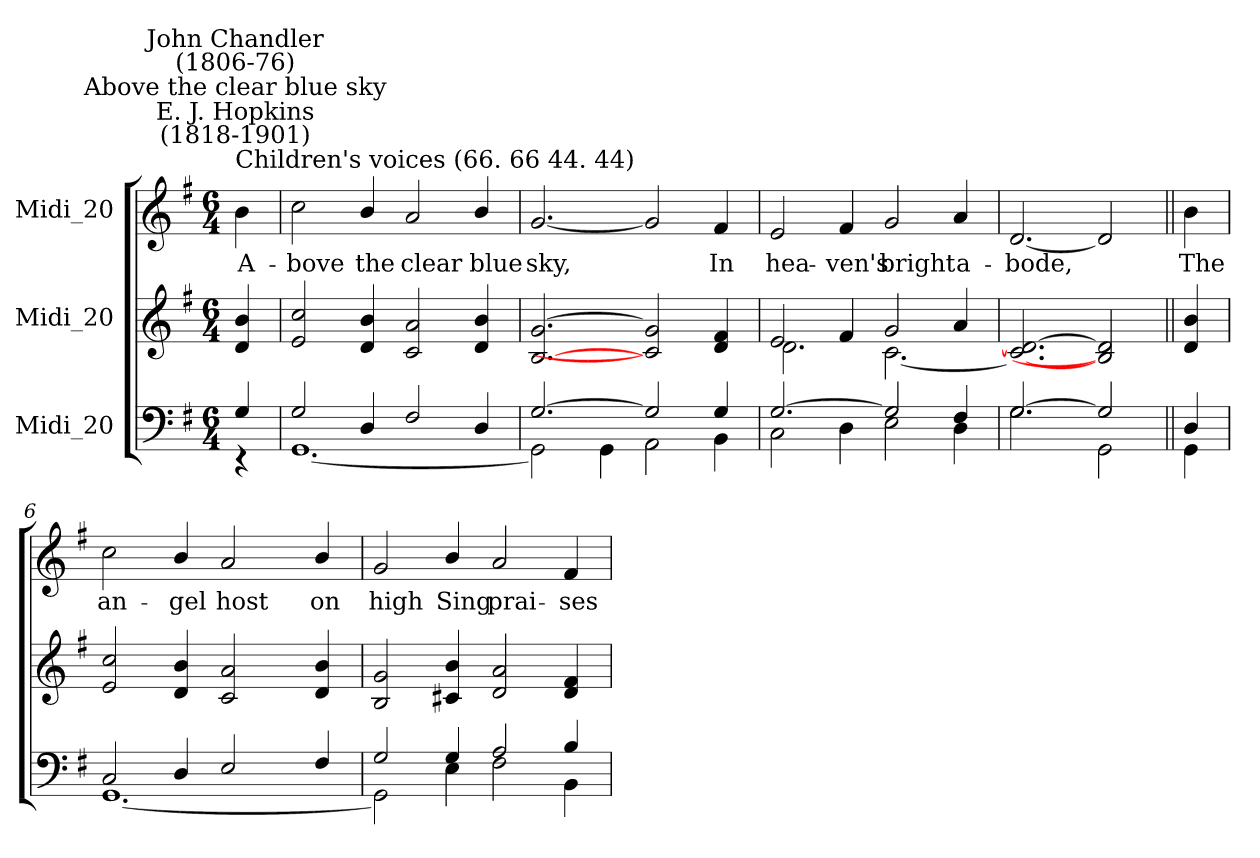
**kern	**kern	**kern	**text
*part3	*part2	*part1	*part1
*staff3	*staff2	*staff1	*staff1
*I"Midi_20	*I"Midi_20	*I"Midi_20	*
*clefF4	*clefG2	*clefG2	*
*k[f#]	*k[f#]	*k[f#]	*
*G:	*G:	*G:	*
*M6/4	*M6/4	*M6/4	*
=	=	=	=
*^	*^	*	*
!	!	!	!	!LO:TX:a:t=Children's voices (66. 66 44. 44)	!
!	!	!	!	!LO:TX:a:cj:t=E. J. Hopkins\n(1818-1901)	!
!	!	!	!	!LO:TX:a:cj:t=Above the clear blue sky	!
!	!	!	!	!LO:TX:a:cj:t=John Chandler\n(1806-76)	!
!	!	!	!	!	!LO:LY:b
4G/	4r	4d/ 4b/	4ryy	4b	A-
=1	=1	=1	=1	=1	=1
!	!	!	!LO:N:vis=1	!	!LO:LY:b
2G/	[1.GG\	2e/ 2cc/	1.ryy	2cc	-bove
!	!	!	!	!	!LO:LY:b
4D/	.	4d/ 4b/	.	4b/	the
!	!	!	!	!	!LO:LY:b
2F#/	.	2c/ 2a/	.	2a	clear
!	!	!	!	!	!LO:LY:b
4D/	.	4d/ 4b/	.	4b/	blue
=2	=2	=2	=2	=2	=2
!	!	!	!LO:N:vis=1	!	!LO:LY:b
[2.G/	2GG\]	[2.B/ [2.g/	1.ryy	[2.g	sky,
.	4GG\	.	.	.	.
2G/]	2AA\	2c/] 2g/]	.	2g]	.
!	!	!	!	!	!LO:LY:b
4G/	4BB\	4d/ 4f#/	.	4f#	In
=3	=3	=3	=3	=3	=3
!	!	!	!	!	!LO:LY:b
[2.G/	2C\	2e/	2.d\	2e	hea-
!	!	!	!	!	!LO:LY:b
.	4D\	4f#/	.	4f#	-ven's
!	!	!	!	!	!LO:LY:b
2G/]	2E\	2g/	[2.c\	2g	bright
!	!	!	!	!	!LO:LY:b
4F#/	4D\	4a/	.	4a	a-
=4	=4	=4	=4	=4	=4
!	!	!	!	!	!LO:LY:b
[2.G/	2.G\	2.ryy	2.c/_ 2.d/_	[2.d	-bode,
2G/]	2GG\	2ryy	2B/] 2d/]	2d]	.
!!LO:LB:g=z
=5||	=5||	=5||	=5||	=5||	=5||
!	!	!	!	!	!LO:LY:b
4D/	4GG\	4d/ 4b/	4ryy	4b	The
=6	=6	=6	=6	=6	=6
!	!	!	!	!	!LO:LY:b
2C/	[1.GG\	2e/ 2cc/	1ryy	2cc	an-
!	!	!	!	!	!LO:LY:b
4D/	.	4d/ 4b/	.	4b/	-gel
!	!	!	!	!	!LO:LY:b
2E/	.	2c/ 2a/	.	2a	host
.	.	.	4ryy	.	.
!	!	!	!	!	!LO:LY:b
4F#/	.	4d/ 4b/	4ryy	4b/	on
=7	=7	=7	=7	=7	=7
!	!	!	!	!	!LO:LY:b
2G/	2GG\]	2B/ 2g/	1.ryy	2g	high
!	!	!	!	!	!LO:LY:b
4G/	4E\	4c#X/ 4b/	.	4b/	Sing
!	!	!	!	!	!LO:LY:b
2A/	2F#\	2d/ 2a/	.	2a	prai-
!	!	!	!	!	!LO:LY:b
4B/	4BB\	4d/ 4f#/	.	4f#	-ses
*v	*v	*	*	*	*
*	*v	*v	*	*
=	=	=	=
*-	*-	*-	*-
